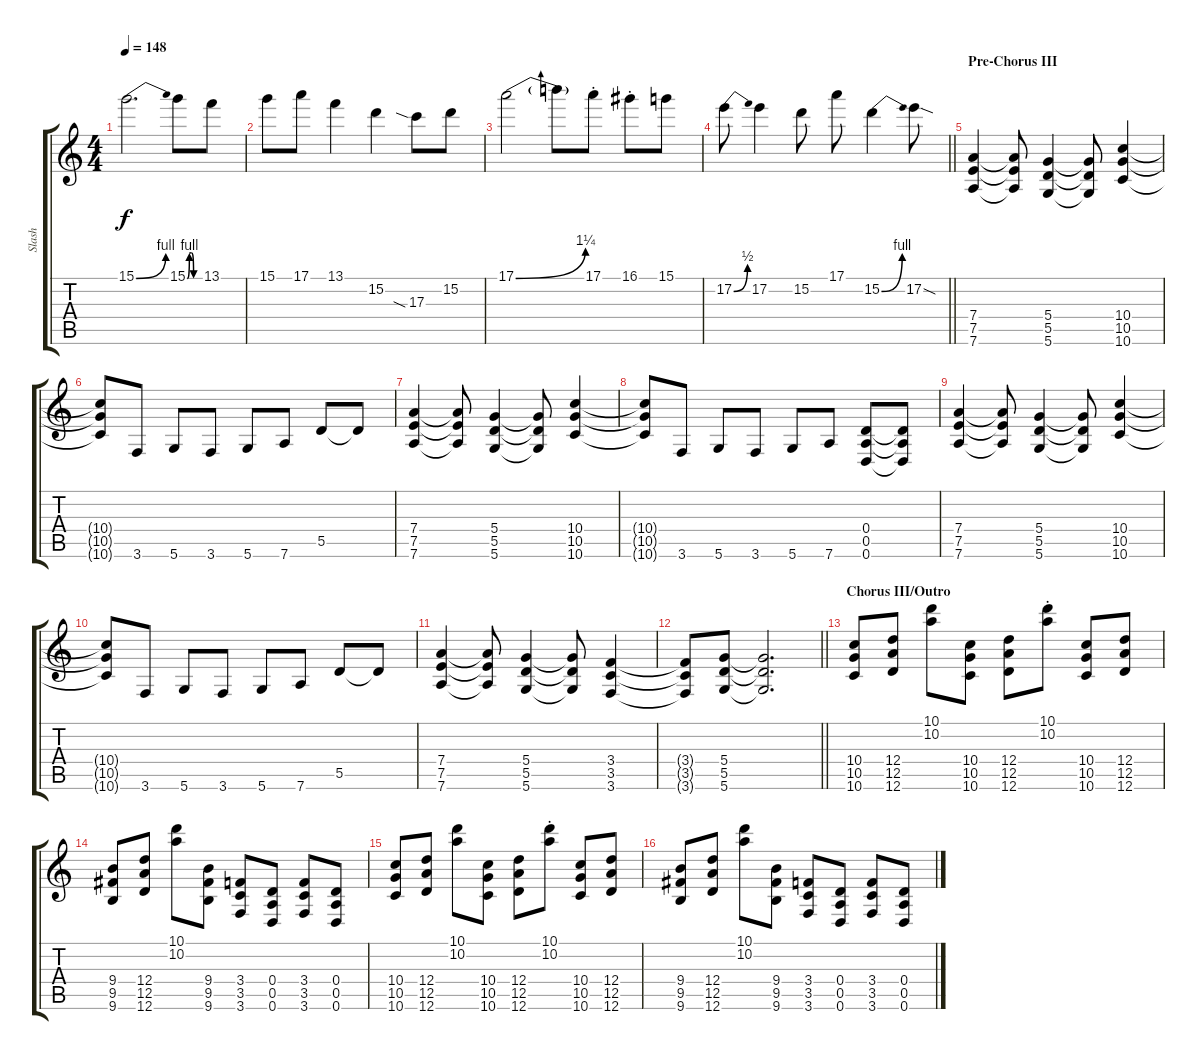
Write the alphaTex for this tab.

\track ("Slash" "Slash") {instrument overdrivenguitar}
\staff {score tabs}
\tuning (E4 B3 G3 D3 A2 D2) {hide}
\ts (4 4)
\tempo 148
\clef g2
\ks c
15.1{be (bend 0 0 60 4)}.2{d dy f} 15.1{be (custom 0 0 10 4 20 4 30 0 60 0)}.8 13.1.8 |
15.1.8 17.1.8 13.1.4 15.2.4 17.3{sia}.8 15.2.8 |
17.1{be (bend 0 0 60 5)}.2 17.1{t}.8 17.1{st}.8 16.1{st}.8 15.1.8 |
\barLineRight lightlight
17.2{be (bend 0 0 60 2)}.8 17.2.4 15.2.8 17.1.8 15.2{be (bend 0 0 60 4)}.4 17.2{sod}.8 |
\section ("" "Pre-Chorus III")
(7.4 7.5 7.6).4 (7.4{t} 7.5{t} 7.6{t}).8 (5.4 5.5 5.6).4 (5.4{t} 5.5{t} 5.6{t}).8 (10.4 10.5 10.6).4 |
(10.4{t} 10.5{t} 10.6{t}).8 3.6.8 5.6.8 3.6.8 5.6.8 7.6.8 5.5.8 5.5{t}.8 |
(7.4 7.5 7.6).4 (7.4{t} 7.5{t} 7.6{t}).8 (5.4 5.5 5.6).4 (5.4{t} 5.5{t} 5.6{t}).8 (10.4 10.5 10.6).4 |
(10.4{t} 10.5{t} 10.6{t}).8 3.6.8 5.6.8 3.6.8 5.6.8 7.6.8 (0.4 0.5 0.6).8 (0.4{t} 0.5{t} 0.6{t}).8 |
(7.4 7.5 7.6).4 (7.4{t} 7.5{t} 7.6{t}).8 (5.4 5.5 5.6).4 (5.4{t} 5.5{t} 5.6{t}).8 (10.4 10.5 10.6).4 |
(10.4{t} 10.5{t} 10.6{t}).8 3.6.8 5.6.8 3.6.8 5.6.8 7.6.8 5.5.8 5.5{t}.8 |
(7.4 7.5 7.6).4 (7.4{t} 7.5{t} 7.6{t}).8 (5.4 5.5 5.6).4 (5.4{t} 5.5{t} 5.6{t}).8 (3.4 3.5 3.6).4 |
\barLineRight lightlight
(3.4{t} 3.5{t} 3.6{t}).8 (5.4 5.5 5.6).8 (5.4{t} 5.5{t} 5.6{t}).2{d} |
\section ("" "Chorus III/Outro")
(10.4 10.5 10.6).8 (12.4 12.5 12.6).8 (10.1 10.2).8 (10.4 10.5 10.6).8 (12.4 12.5 12.6).8 (10.1{st} 10.2{st}).8 (10.4 10.5 10.6).8 (12.4 12.5 12.6).8 |
(9.4 9.5 9.6).8 (12.4 12.5 12.6).8 (10.1 10.2).8 (9.4 9.5 9.6).8 (3.4 3.5 3.6).8 (0.4 0.5 0.6).8 (3.4 3.5 3.6).8 (0.4 0.5 0.6).8 |
(10.4 10.5 10.6).8 (12.4 12.5 12.6).8 (10.1 10.2).8 (10.4 10.5 10.6).8 (12.4 12.5 12.6).8 (10.1{st} 10.2{st}).8 (10.4 10.5 10.6).8 (12.4 12.5 12.6).8 |
(9.4 9.5 9.6).8 (12.4 12.5 12.6).8 (10.1 10.2).8 (9.4 9.5 9.6).8 (3.4 3.5 3.6).8 (0.4 0.5 0.6).8 (3.4 3.5 3.6).8 (0.4 0.5 0.6).8
